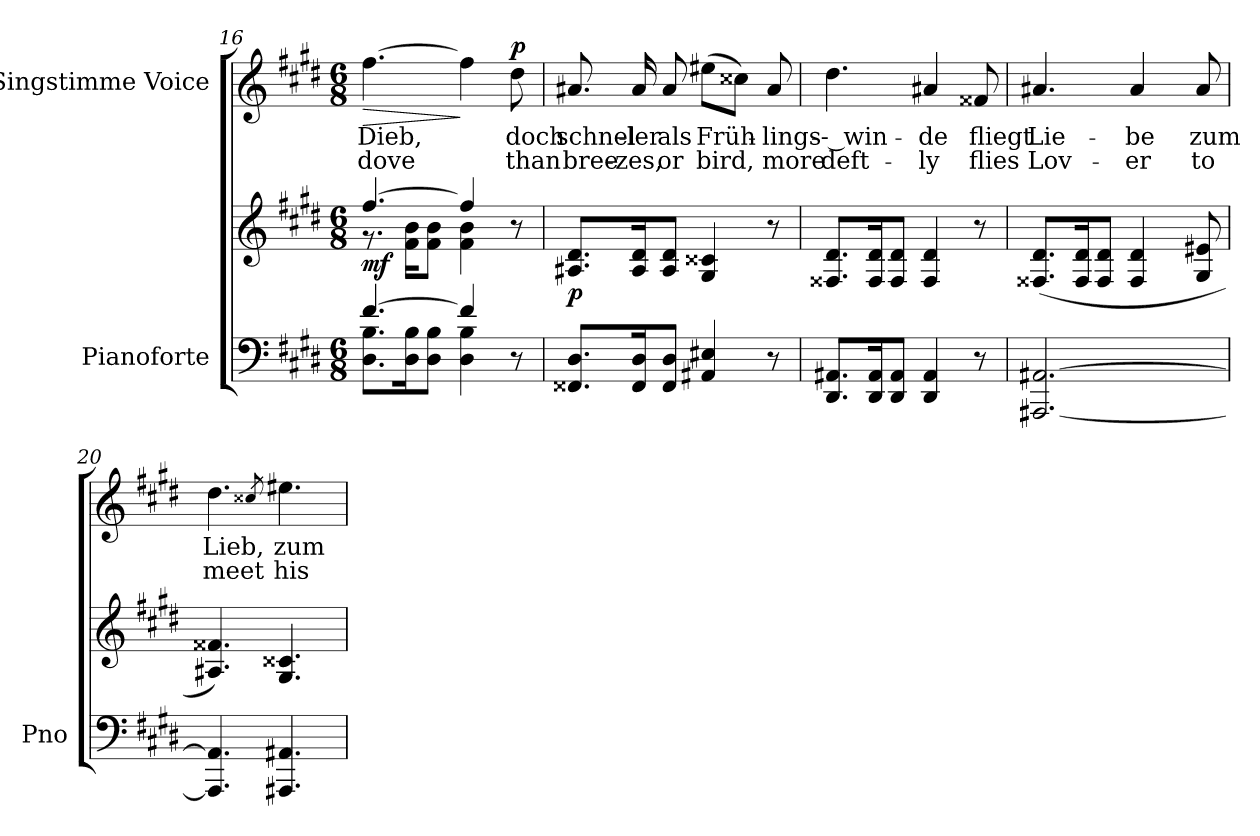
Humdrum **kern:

**kern	**kern	**dynam	**kern	**text	**text	**dynam
*part2	*part2	*part2	*part1	*part1	*part1	*part1
*staff3	*staff2	*staff2/3	*staff1	*staff1	*staff1	*staff1
*I"Pianoforte	*	*	*I"Singstimme Voice	*	*	*
*I'Pno	*	*	*	*	*	*
*clefF4	*clefG2	*	*clefG2	*	*	*
*k[f#c#g#d#]	*k[f#c#g#d#]	*	*k[f#c#g#d#]	*	*	*
*M6/8	*M6/8	*	*M6/8	*	*	*
=16	=16	=16	=16	=16	=16	=16
*^	*^	*	*	*	*	*
!	!	!	!	!LO:DY:b	!	!	!	!LO:HP:b
[4.f#/	8.D#\ 8.B\L	[4.ff#/	8.r	mf	[4.ff#\	Dieb,	dove	>
.	16D#\ 16B\K	.	16f#\ 16b\KL	.	.	.	.	.
.	8D#\ 8B\J	.	8f#\ 8b\J	.	.	.	.	.
4f#/]	4D#\ 4B\	4ff#/]	4f#\ 4b\	.	4ff#\]	.	.	]
!	!	!	!	!	!	!	!	!LO:DY:a
8r	8ryy	8r	8ryy	.	8dd#\	doch	than	p
=17	=17	=17	=17	=17	=17	=17	=17	=17
!	!	!	!	!LO:DY:b	!	!	!	!
*v	*v	*	*	*	*	*	*	*
*	*v	*v	*	*	*	*	*
8.FF##X/ 8.D#/L	8.A#X/ 8.d#/L	p	8.a#X/	schnel-	bree-	.
16FF##/ 16D#/K	16A#/ 16d#/K	.	16a#/	-ler	-zes,	.
8FF##/ 8D#/J	8A#/ 8d#/J	.	8a#/	als	or	.
4AA#X/ 4E#X/	4G#/ 4c##X/	.	(8ee#X\L	Früh-	bird,	.
.	.	.	8cc##X\J)	.	.	.
8r	8r	.	8a#/	-lings-	more	.
=18	=18	=18	=18	=18	=18	=18
8.DD#/ 8.AA#X/L	8.F##X/ 8.d#/L	.	4.dd#\	-- win-	deft-	.
16DD#/ 16AA#/K	16F##/ 16d#/K	.	.	.	.	.
8DD#/ 8AA#/J	8F##/ 8d#/J	.	.	.	.	.
4DD#/ 4AA#/	4F##/ 4d#/	.	4a#X/	-de	-ly	.
8r	8r	.	8f##X/	fliegt	flies	.
=19	=19	=19	=19	=19	=19	=19
*^	*	*	*	*	*	*
[<2.AAA#X/ [2.AA#X/	4ryy	(8.F##X/ 8.d#/L	.	4.a#X/	Lie-	Lov-	.
.	.	16F##/ 16d#/K	.	.	.	.	.
.	8ryy	8F##/ 8d#/J	.	.	.	.	.
.	8ryy	4F##/ 4d#/	.	4a#/	-be	-er	.
.	8ryy	.	.	.	.	.	.
.	8ryy	8G#/ 8e#X/	.	8a#/	zum	to	.
*v	*v	*	*	*	*	*	*
=20	=20	=20	=20	=20	=20	=20
4.AAA#/] 4.AA#/]	4.A#X/ 4.f##X/)	.	4.dd#\	Lieb,	meet	.
.	.	.	8qcc##X/	.	.	.
4.AAA#X/ 4.AA#X/	4.G#/ 4.c##X/	.	4.ee#X\	zum	his	.
=	=	=	=	=	=	=
*-	*-	*-	*-	*-	*-	*-
